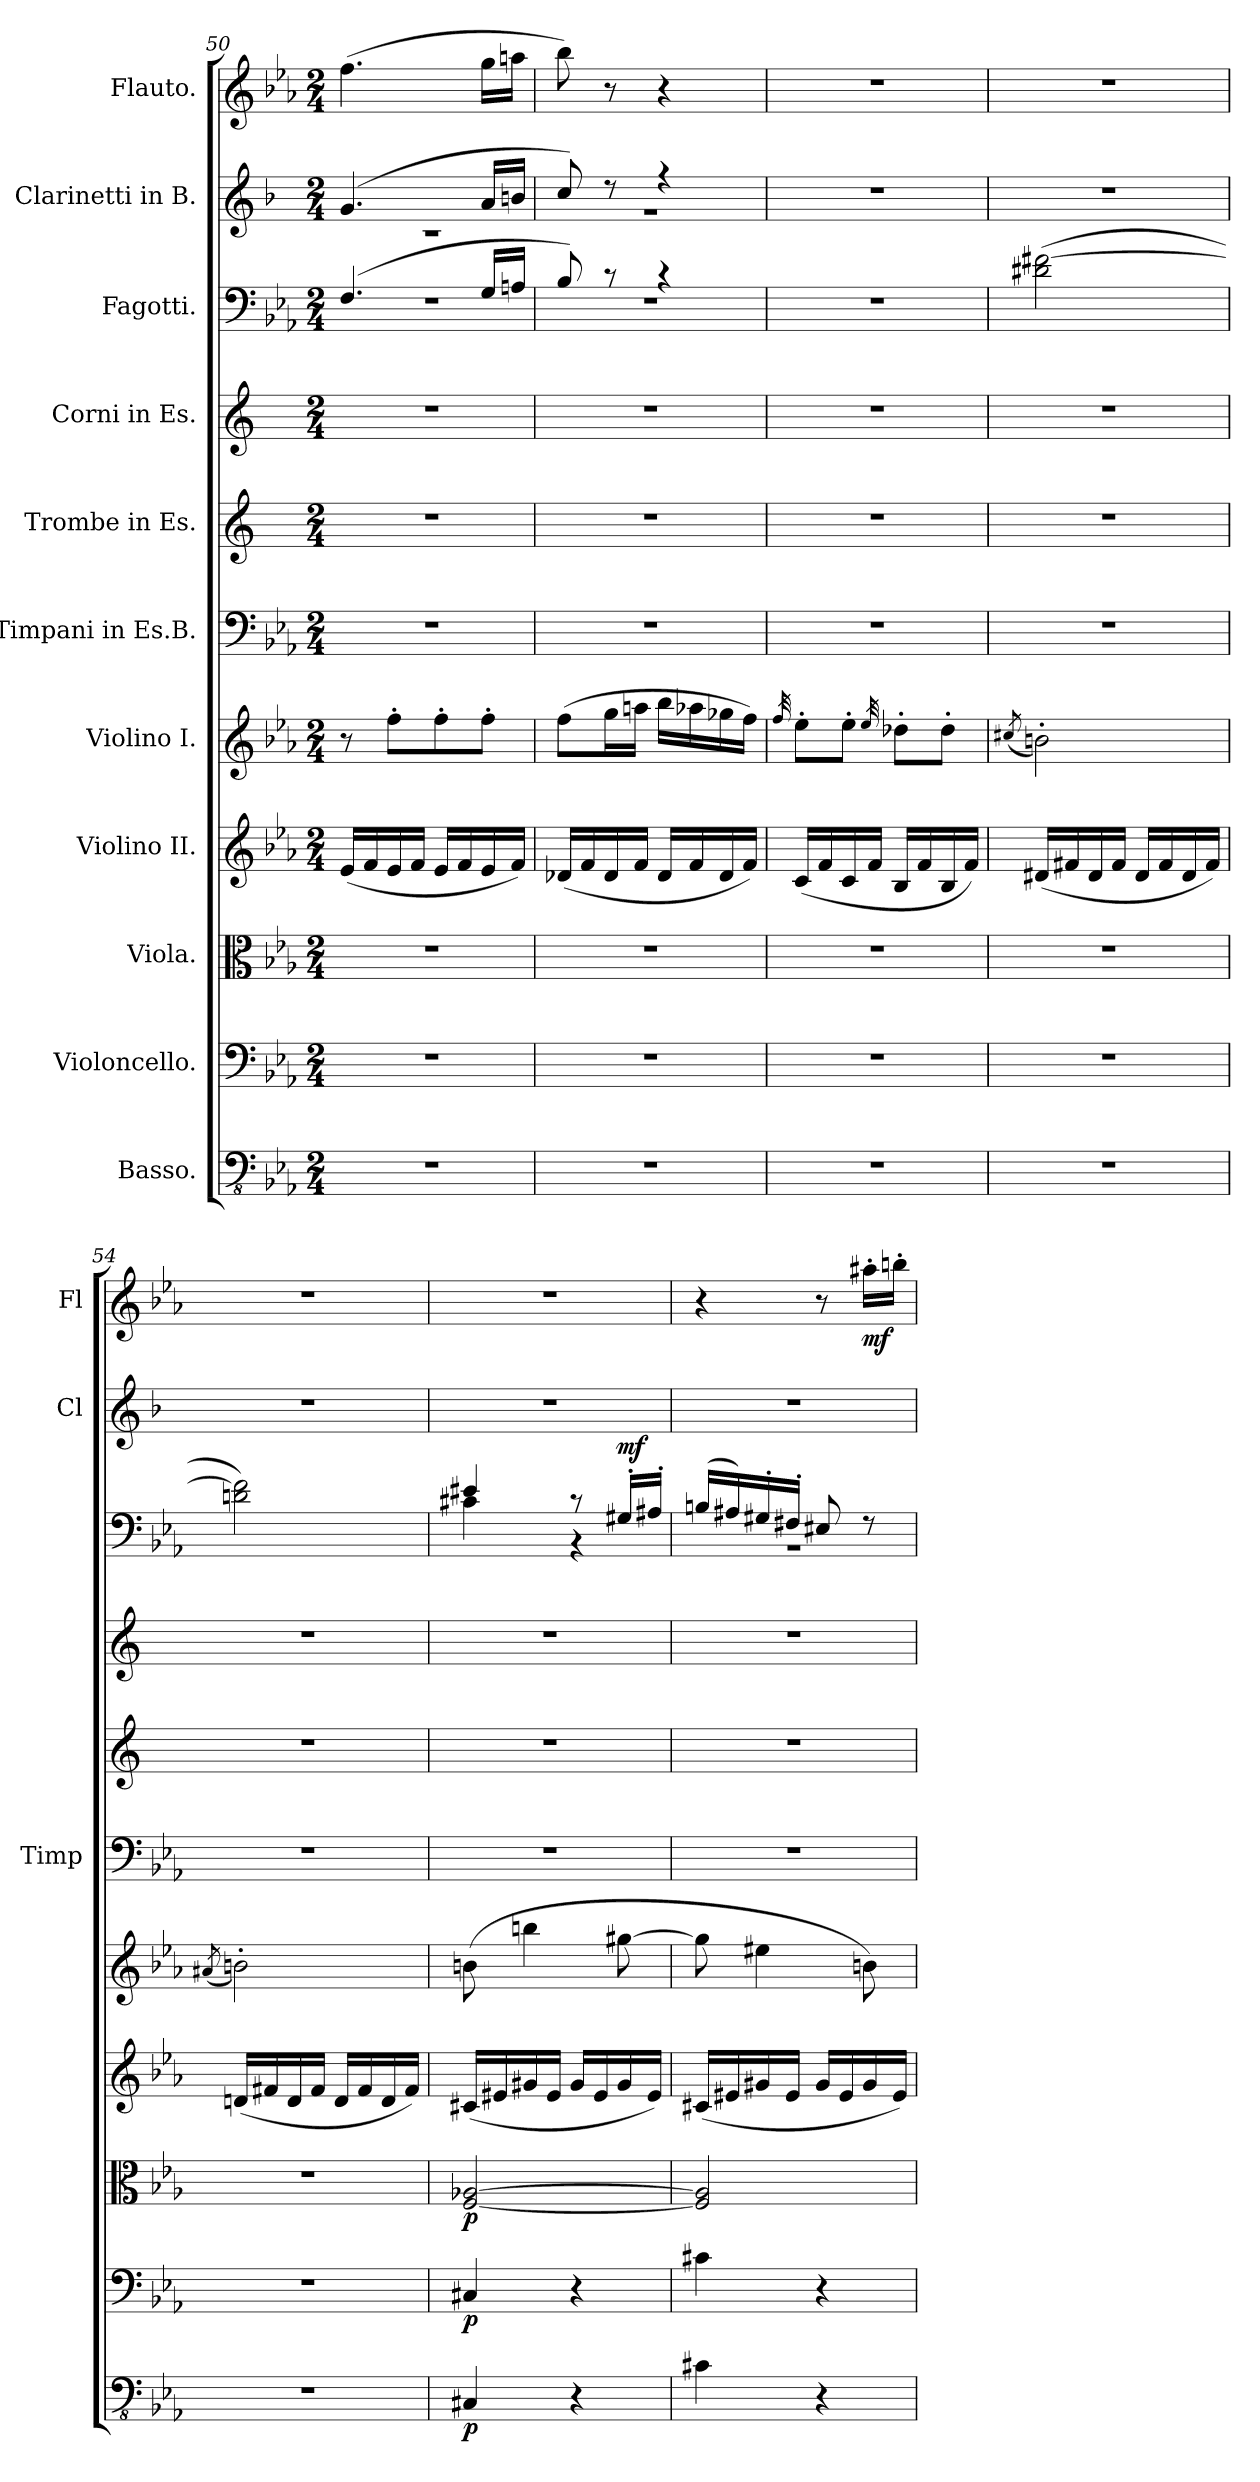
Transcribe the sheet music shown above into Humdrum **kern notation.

**kern	**dynam	**kern	**dynam	**kern	**dynam	**kern	**kern	**kern	**kern	**kern	**kern	**text	**dynam	**kern	**text	**kern	**dynam
*part11	*part11	*part10	*part10	*part9	*part9	*part8	*part7	*part6	*part5	*part4	*part3	*part3	*part3	*part2	*part2	*part1	*part1
*staff11	*staff11	*staff10	*staff10	*staff9	*staff9	*staff8	*staff7	*staff6	*staff5	*staff4	*staff3	*staff3	*staff3	*staff2	*staff2	*staff1	*staff1
*I"Basso.	*	*I"Violoncello.	*	*I"Viola.	*	*I"Violino II.	*I"Violino I.	*I"Timpani in Es.B.	*I"Trombe in Es.	*I"Corni in Es.	*I"Fagotti.	*	*	*I"Clarinetti in B.	*	*I"Flauto.	*
*	*	*	*	*	*	*	*	*I'Timp	*	*	*	*	*	*I'Cl	*	*I'Fl	*
*clefFv4	*	*clefF4	*	*clefC3	*	*clefG2	*clefG2	*clefF4	*clefG2	*clefG2	*clefF4	*	*	*clefG2	*	*clefG2	*
*	*	*	*	*	*	*	*	*	*ITrd-2c-3	*ITrd5c9	*	*	*	*ITrd1c2	*	*	*
*k[b-e-a-]	*	*k[b-e-a-]	*	*k[b-e-a-]	*	*k[b-e-a-]	*k[b-e-a-]	*k[b-e-a-]	*k[b-e-a-]	*k[b-e-a-]	*k[b-e-a-]	*	*	*k[b-e-a-]	*	*k[b-e-a-]	*
*M2/4	*	*M2/4	*	*M2/4	*	*M2/4	*M2/4	*M2/4	*M2/4	*M2/4	*M2/4	*	*	*M2/4	*	*M2/4	*
=50	=50	=50	=50	=50	=50	=50	=50	=50	=50	=50	=50	=50	=50	=50	=50	=50	=50
!	!	!	!	!	!	!	!	!	!	!	!	!LO:LY:b	!	!	!LO:LY:b	!	!
*	*	*	*	*	*	*	*	*	*	*	*^	*	*	*^	*	*	*
2r	.	2r	.	2r	.	(<16e-/LL	8r	2r	2r	2r	(>4.F/	2rF	.	.	(>4.f/	2r	.	(>4.ff\	.
.	.	.	.	.	.	16f/	.	.	.	.	.	.	.	.	.	.	.	.	.
.	.	.	.	.	.	16e-/	8ff'\L	.	.	.	.	.	.	.	.	.	.	.	.
.	.	.	.	.	.	16f/JJ	.	.	.	.	.	.	.	.	.	.	.	.	.
.	.	.	.	.	.	16e-/LL	8ff'\	.	.	.	.	.	.	.	.	.	.	.	.
.	.	.	.	.	.	16f/	.	.	.	.	.	.	.	.	.	.	.	.	.
.	.	.	.	.	.	16e-/	8ff'\J	.	.	.	16G/LL	.	.	.	16g/LL	.	.	16gg\LL	.
.	.	.	.	.	.	16f/JJ)	.	.	.	.	16An/JJ	.	.	.	16an/JJ	.	.	16aan\JJ	.
=51	=51	=51	=51	=51	=51	=51	=51	=51	=51	=51	=51	=51	=51	=51	=51	=51	=51	=51	=51
2r	.	2r	.	2r	.	(<16d-X/LL	(>8ff\L	2r	2r	2r	8B-/)	2rF	.	.	8b-/)	2r	.	8bb-\)	.
.	.	.	.	.	.	16f/	.	.	.	.	.	.	.	.	.	.	.	.	.
.	.	.	.	.	.	16d-/	16gg\L	.	.	.	8r	.	.	.	8r	.	.	8r	.
.	.	.	.	.	.	16f/JJ	16aan\JJ	.	.	.	.	.	.	.	.	.	.	.	.
.	.	.	.	.	.	16d-/LL	16bb-\LL	.	.	.	4r	.	.	.	4r	.	.	4r	.
.	.	.	.	.	.	16f/	16aa-X\	.	.	.	.	.	.	.	.	.	.	.	.
.	.	.	.	.	.	16d-/	16gg-X\	.	.	.	.	.	.	.	.	.	.	.	.
.	.	.	.	.	.	16f/JJ)	16ff\JJ)	.	.	.	.	.	.	.	.	.	.	.	.
*	*	*	*	*	*	*	*	*	*	*	*v	*v	*	*	*	*	*	*	*
*	*	*	*	*	*	*	*	*	*	*	*	*	*	*v	*v	*	*	*
!!LO:PB:g=z
=52	=52	=52	=52	=52	=52	=52	=52	=52	=52	=52	=52	=52	=52	=52	=52	=52	=52
.	.	.	.	.	.	.	32qff/	.	.	.	.	.	.	.	.	.	.
2r	.	2r	.	2r	.	(<16c/LL	8ee-'\L	2r	2r	2r	2r	.	.	2r	.	2r	.
.	.	.	.	.	.	16f/	.	.	.	.	.	.	.	.	.	.	.
.	.	.	.	.	.	16c/	8ee-'\J	.	.	.	.	.	.	.	.	.	.
.	.	.	.	.	.	16f/JJ	.	.	.	.	.	.	.	.	.	.	.
.	.	.	.	.	.	.	32qee-/	.	.	.	.	.	.	.	.	.	.
.	.	.	.	.	.	16B-/LL	8dd-X'\L	.	.	.	.	.	.	.	.	.	.
.	.	.	.	.	.	16f/	.	.	.	.	.	.	.	.	.	.	.
.	.	.	.	.	.	16B-/	8dd-'\J	.	.	.	.	.	.	.	.	.	.
.	.	.	.	.	.	16f/JJ)	.	.	.	.	.	.	.	.	.	.	.
=53	=53	=53	=53	=53	=53	=53	=53	=53	=53	=53	=53	=53	=53	=53	=53	=53	=53
.	.	.	.	.	.	.	(<8qcc#X/	.	.	.	.	.	.	.	.	.	.
2r	.	2r	.	2r	.	(<16d#X/LL	2bn'\)	2r	2r	2r	(<2d#X\ [2f#X\	.	.	2r	.	2r	.
.	.	.	.	.	.	16f#X/	.	.	.	.	.	.	.	.	.	.	.
.	.	.	.	.	.	16d#/	.	.	.	.	.	.	.	.	.	.	.
.	.	.	.	.	.	16f#/JJ	.	.	.	.	.	.	.	.	.	.	.
.	.	.	.	.	.	16d#/LL	.	.	.	.	.	.	.	.	.	.	.
.	.	.	.	.	.	16f#/	.	.	.	.	.	.	.	.	.	.	.
.	.	.	.	.	.	16d#/	.	.	.	.	.	.	.	.	.	.	.
.	.	.	.	.	.	16f#/JJ)	.	.	.	.	.	.	.	.	.	.	.
=54	=54	=54	=54	=54	=54	=54	=54	=54	=54	=54	=54	=54	=54	=54	=54	=54	=54
.	.	.	.	.	.	.	(<8qa#X/	.	.	.	.	.	.	.	.	.	.
2r	.	2r	.	2r	.	(<16dn/LL	2bn'\)	2r	2r	2r	2dn\ 2f#\])	.	.	2r	.	2r	.
.	.	.	.	.	.	16f#X/	.	.	.	.	.	.	.	.	.	.	.
.	.	.	.	.	.	16d/	.	.	.	.	.	.	.	.	.	.	.
.	.	.	.	.	.	16f#/JJ	.	.	.	.	.	.	.	.	.	.	.
.	.	.	.	.	.	16d/LL	.	.	.	.	.	.	.	.	.	.	.
.	.	.	.	.	.	16f#/	.	.	.	.	.	.	.	.	.	.	.
.	.	.	.	.	.	16d/	.	.	.	.	.	.	.	.	.	.	.
.	.	.	.	.	.	16f#/JJ)	.	.	.	.	.	.	.	.	.	.	.
=55	=55	=55	=55	=55	=55	=55	=55	=55	=55	=55	=55	=55	=55	=55	=55	=55	=55
*	*	*	*	*	*	*	*	*	*	*	*^	*	*	*	*	*	*
!	!LO:DY:b	!	!LO:DY:b	!	!LO:DY:b	!	!	!	!	!	!	!	!	!	!	!	!	!
4CC#X/	p	4C#X/	p	[2F/ [2A-X/	p	(<16c#X/LL	(>8bn\	2r	2r	2r	4e#X/	4c#X\	.	.	2r	.	2r	.
.	.	.	.	.	.	16e#X/	.	.	.	.	.	.	.	.	.	.	.	.
.	.	.	.	.	.	16g#X/	4bbn\	.	.	.	.	.	.	.	.	.	.	.
.	.	.	.	.	.	16e#/JJ	.	.	.	.	.	.	.	.	.	.	.	.
4r	.	4r	.	.	.	16g#/LL	.	.	.	.	8r	4r	.	.	.	.	.	.
.	.	.	.	.	.	16e#/	.	.	.	.	.	.	.	.	.	.	.	.
!	!	!	!	!	!	!	!	!	!	!	!	!	!	!LO:DY:b	!	!	!	!
.	.	.	.	.	.	16g#/	[8gg#X\	.	.	.	16G#X'/LL	.	.	mf	.	.	.	.
.	.	.	.	.	.	16e#/JJ)	.	.	.	.	16A#X'/JJ	.	.	.	.	.	.	.
=56	=56	=56	=56	=56	=56	=56	=56	=56	=56	=56	=56	=56	=56	=56	=56	=56	=56	=56
4C#X\	.	4c#X\	.	2F/] 2A-/]	.	(<16c#X/LL	8gg#\]	2r	2r	2r	(>16Bn/LL	2r	.	.	2r	.	4r	.
.	.	.	.	.	.	16e#X/	.	.	.	.	16A#X/)	.	.	.	.	.	.	.
.	.	.	.	.	.	16g#X/	4ee#X\	.	.	.	16G#X'/	.	.	.	.	.	.	.
.	.	.	.	.	.	16e#/JJ	.	.	.	.	16F#X'/JJ	.	.	.	.	.	.	.
4r	.	4r	.	.	.	16g#/LL	.	.	.	.	8E#X/	.	.	.	.	.	8r	.
.	.	.	.	.	.	16e#/	.	.	.	.	.	.	.	.	.	.	.	.
!	!	!	!	!	!	!	!	!	!	!	!	!	!	!	!	!	!	!LO:DY:b
.	.	.	.	.	.	16g#/	8bn\)	.	.	.	8r	.	.	.	.	.	16aa#X'\LL	mf
.	.	.	.	.	.	16e#/JJ)	.	.	.	.	.	.	.	.	.	.	16bbn'\JJ	.
*	*	*	*	*	*	*	*	*	*	*	*v	*v	*	*	*	*	*	*
=	=	=	=	=	=	=	=	=	=	=	=	=	=	=	=	=	=
*-	*-	*-	*-	*-	*-	*-	*-	*-	*-	*-	*-	*-	*-	*-	*-	*-	*-
